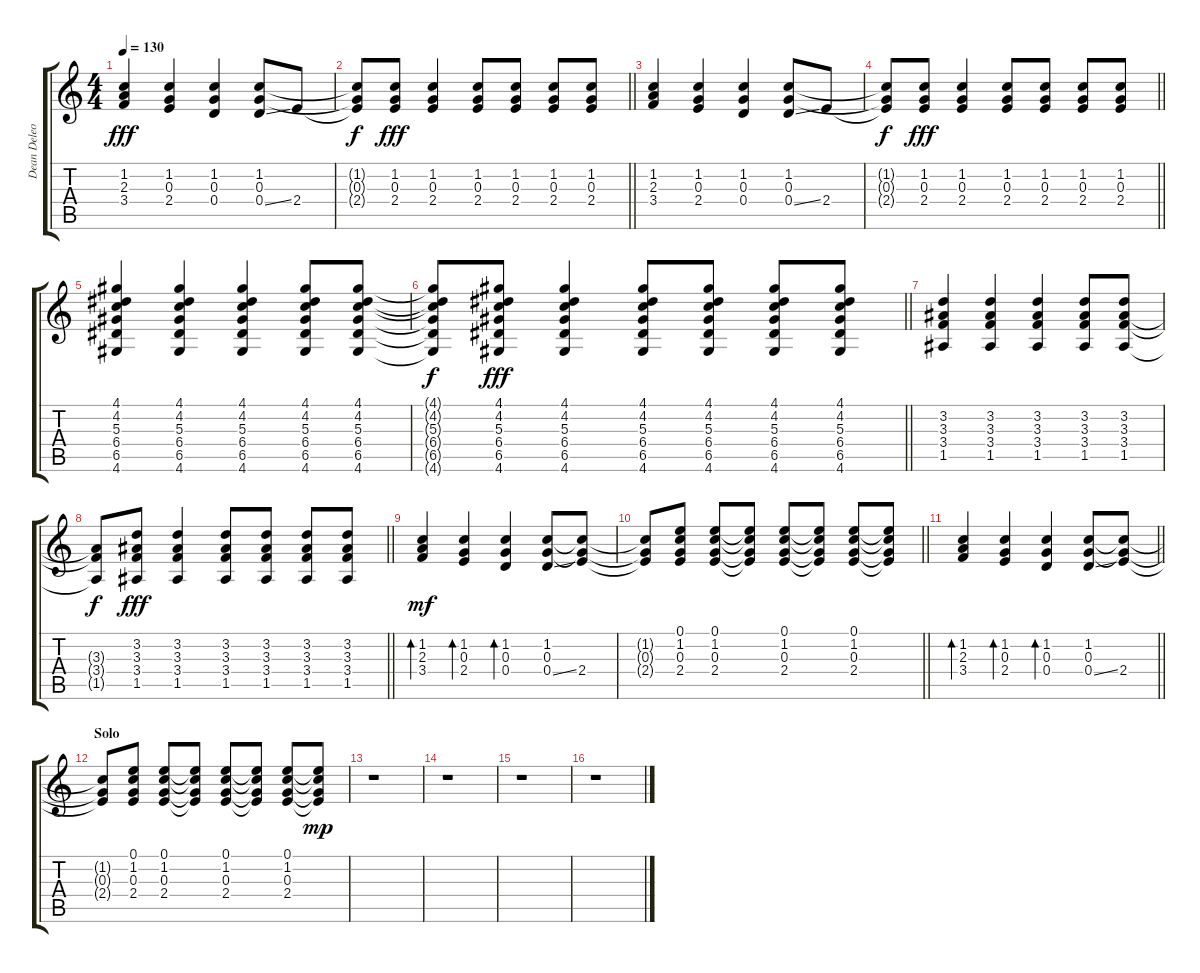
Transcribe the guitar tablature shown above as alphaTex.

\track ("Dean Deleo (Guitar 1)" "Dean Deleo") {instrument acousticguitarnylon}
\staff {score tabs}
\tuning (E4 B3 G3 D3 A2 E2) {hide}
\ts (4 4)
\tempo 130
\clef g2
\ks c
(1.2 2.3 3.4).4{dy fff} (1.2 0.3 2.4).4 (1.2 0.3 0.4).4 (1.2 0.3 0.4{ss}).8 2.4.8 |
\barLineRight lightlight
(1.2{t} 0.3{t} 2.4{t}).8{dy f} (1.2 0.3 2.4).8{dy fff} (1.2 0.3 2.4).4 (1.2 0.3 2.4).8 (1.2 0.3 2.4).8 (1.2 0.3 2.4).8 (1.2 0.3 2.4).8 |
(1.2 2.3 3.4).4 (1.2 0.3 2.4).4 (1.2 0.3 0.4).4 (1.2 0.3 0.4{ss}).8 2.4.8 |
\barLineRight lightlight
(1.2{t} 0.3{t} 2.4{t}).8{dy f} (1.2 0.3 2.4).8{dy fff} (1.2 0.3 2.4).4 (1.2 0.3 2.4).8 (1.2 0.3 2.4).8 (1.2 0.3 2.4).8 (1.2 0.3 2.4).8 |
(4.1 4.2 5.3 6.4 6.5 4.6).4 (4.1 4.2 5.3 6.4 6.5 4.6).4 (4.1 4.2 5.3 6.4 6.5 4.6).4 (4.1 4.2 5.3 6.4 6.5 4.6).8 (4.1 4.2 5.3 6.4 6.5 4.6).8 |
\barLineRight lightlight
(4.1{t} 4.2{t} 5.3{t} 6.4{t} 6.5{t} 4.6{t}).8{dy f} (4.1 4.2 5.3 6.4 6.5 4.6).8{dy fff} (4.1 4.2 5.3 6.4 6.5 4.6).4 (4.1 4.2 5.3 6.4 6.5 4.6).8 (4.1 4.2 5.3 6.4 6.5 4.6).8 (4.1 4.2 5.3 6.4 6.5 4.6).8 (4.1 4.2 5.3 6.4 6.5 4.6).8 |
(3.2 3.3 3.4 1.5).4 (3.2 3.3 3.4 1.5).4 (3.2 3.3 3.4 1.5).4 (3.2 3.3 3.4 1.5).8 (3.2 3.3 3.4 1.5).8 |
\barLineRight lightlight
(3.3{t} 3.4{t} 1.5{t}).8{dy f} (3.2 3.3 3.4 1.5).8{dy fff} (3.2 3.3 3.4 1.5).4 (3.2 3.3 3.4 1.5).8 (3.2 3.3 3.4 1.5).8 (3.2 3.3 3.4 1.5).8 (3.2 3.3 3.4 1.5).8 |
(1.2 2.3 3.4).4{bd 240 dy mf volume 12 instrument acousticguitarnylon} (1.2 0.3 2.4).4{bd 240} (1.2 0.3 0.4).4{bd 240} (1.2 0.3 0.4{ss}).8 (1.2{t} 0.3{t} 2.4).8 |
\barLineRight lightlight
(1.2{t} 0.3{t} 2.4{t}).8 (0.1 1.2 0.3 2.4).8 (0.1 1.2 0.3 2.4).8 (0.1{t} 1.2{t} 0.3{t} 2.4{t}).8 (0.1 1.2 0.3 2.4).8 (0.1{t} 1.2{t} 0.3{t} 2.4{t}).8 (0.1 1.2 0.3 2.4).8 (0.1{t} 1.2{t} 0.3{t} 2.4{t}).8 |
\barLineRight lightlight
(1.2 2.3 3.4).4{bd 240} (1.2 0.3 2.4).4{bd 240} (1.2 0.3 0.4).4{bd 240} (1.2 0.3 0.4{ss}).8 (1.2{t} 0.3{t} 2.4).8 |
\section ("" "Solo")
(1.2{t} 0.3{t} 2.4{t}).8 (0.1 1.2 0.3 2.4).8 (0.1 1.2 0.3 2.4).8 (0.1{t} 1.2{t} 0.3{t} 2.4{t}).8 (0.1 1.2 0.3 2.4).8 (0.1{t} 1.2{t} 0.3{t} 2.4{t}).8 (0.1 1.2 0.3 2.4).8 (0.1{t} 1.2{t} 0.3{t} 2.4{t}).8{dy mp} |
r.1 |
r.1 |
r.1 |
r.1
